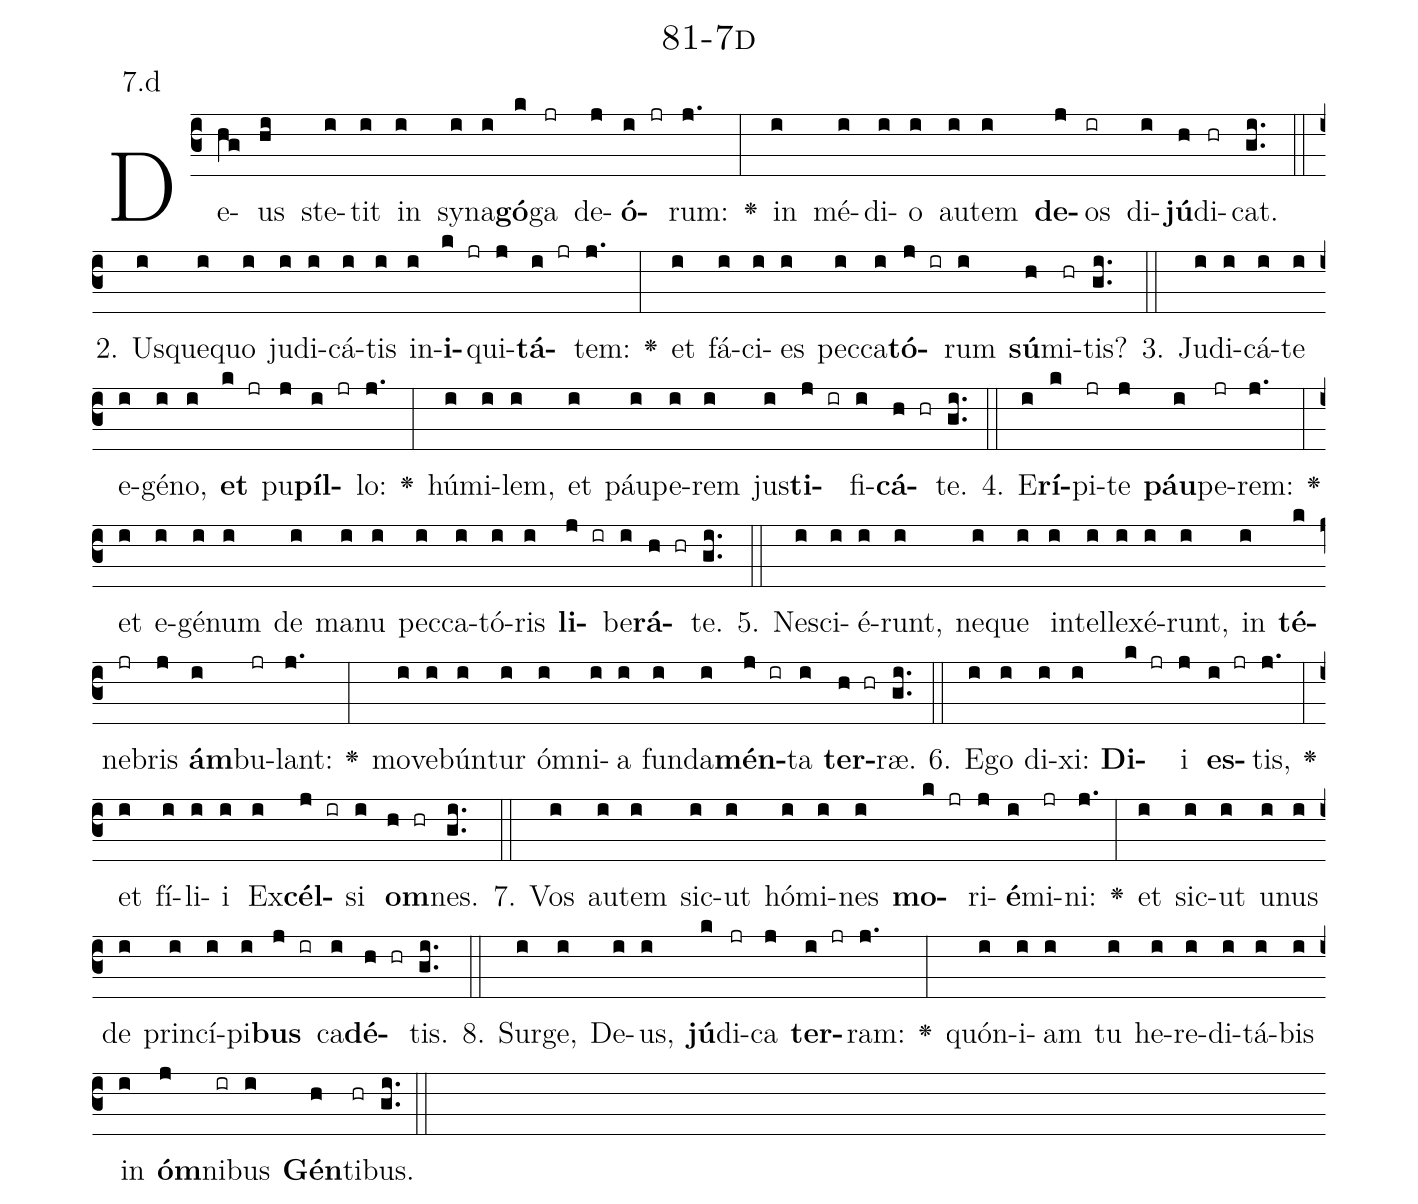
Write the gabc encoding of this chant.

name: 81-7d;
annotation: 7.d;
%%
(c3)De(hg)us(hi) ste(i)tit(i) in(i) sy(i)na(i)<b>gó</b>(k)ga(jr) de(j)<b>ó</b>(i jr)rum:(j.) <v>\greheightstar</v>(:) in(i) mé(i)di(i)o(i) au(i)tem(i) <b>de</b>(j)os(ir) di(i)<b>jú</b>(h)di(hr)cat.(gi..) (::)
2. Us(i)que(i)quo(i) ju(i)di(i)cá(i)tis(i) in(i)<b>i</b>(k jr)qui(j)<b>tá</b>(i jr)tem:(j.) <v>\greheightstar</v>(:) et(i) fá(i)ci(i)es(i) pec(i)ca(i)<b>tó</b>(j ir)rum(i) <b>sú</b>(h)mi(hr)tis?(gi..) (::)
3. Ju(i)di(i)cá(i)te(i) e(i)gé(i)no,(i) <b>et</b>(k jr) pu(j)<b>píl</b>(i jr)lo:(j.) <v>\greheightstar</v>(:) hú(i)mi(i)lem,(i) et(i) páu(i)pe(i)rem(i) jus(i)<b>ti</b>(j ir)fi(i)<b>cá</b>(h hr)te.(gi..) (::)
4. E(i)<b>rí</b>(k)pi(jr)te(j) <b>páu</b>(i)pe(jr)rem:(j.) <v>\greheightstar</v>(:) et(i) e(i)gé(i)num(i) de(i) ma(i)nu(i) pec(i)ca(i)tó(i)ris(i) <b>li</b>(j ir)be(i)<b>rá</b>(h hr)te.(gi..) (::)
5. Ne(i)sci(i)é(i)runt,(i) ne(i)que(i) in(i)tel(i)le(i)xé(i)runt,(i) in(i) <b>té</b>(k)ne(jr)bris(j) <b>ám</b>(i)bu(jr)lant:(j.) <v>\greheightstar</v>(:) mo(i)ve(i)bún(i)tur(i) óm(i)ni(i)a(i) fun(i)da(i)<b>mén</b>(j ir)ta(i) <b>ter</b>(h hr)ræ.(gi..) (::)
6. E(i)go(i) di(i)xi:(i) <b>Di</b>(k jr)i(j) <b>es</b>(i jr)tis,(j.) <v>\greheightstar</v>(:) et(i) fí(i)li(i)i(i) Ex(i)<b>cél</b>(j ir)si(i) <b>om</b>(h hr)nes.(gi..) (::)
7. Vos(i) au(i)tem(i) sic(i)ut(i) hó(i)mi(i)nes(i) <b>mo</b>(k jr)ri(j)<b>é</b>(i)mi(jr)ni:(j.) <v>\greheightstar</v>(:) et(i) sic(i)ut(i) u(i)nus(i) de(i) prin(i)cí(i)pi(i)<b>bus</b>(j ir) ca(i)<b>dé</b>(h hr)tis.(gi..) (::)
8. Sur(i)ge,(i) De(i)us,(i) <b>jú</b>(k)di(jr)ca(j) <b>ter</b>(i jr)ram:(j.) <v>\greheightstar</v>(:) quón(i)i(i)am(i) tu(i) he(i)re(i)di(i)tá(i)bis(i) in(i) <b>óm</b>(j)ni(ir)bus(i) <b>Gén</b>(h)ti(hr)bus.(gi..) (::)
